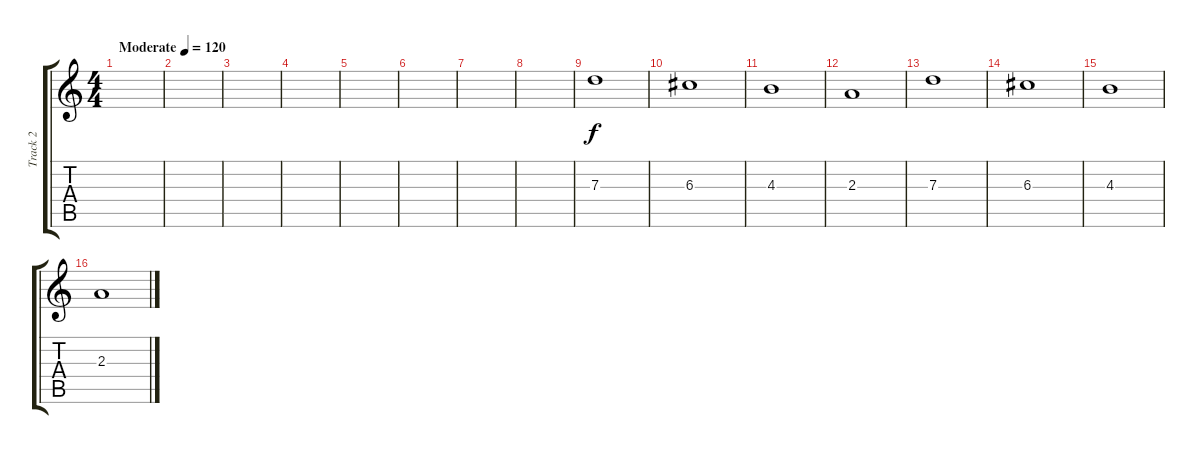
\track ("Track 2" "Track 2") {instrument electricguitarmuted}
\staff {score tabs}
\tuning (E4 B3 G3 D3 A2 D2) {hide}
\ts (4 4)
\tempo (120 "Moderate")
\clef g2
\ks c
|
|
|
|
|
|
|
|
7.3.1 |
6.3.1 |
4.3.1 |
2.3.1 |
7.3.1 |
6.3.1 |
4.3.1 |
2.3.1
